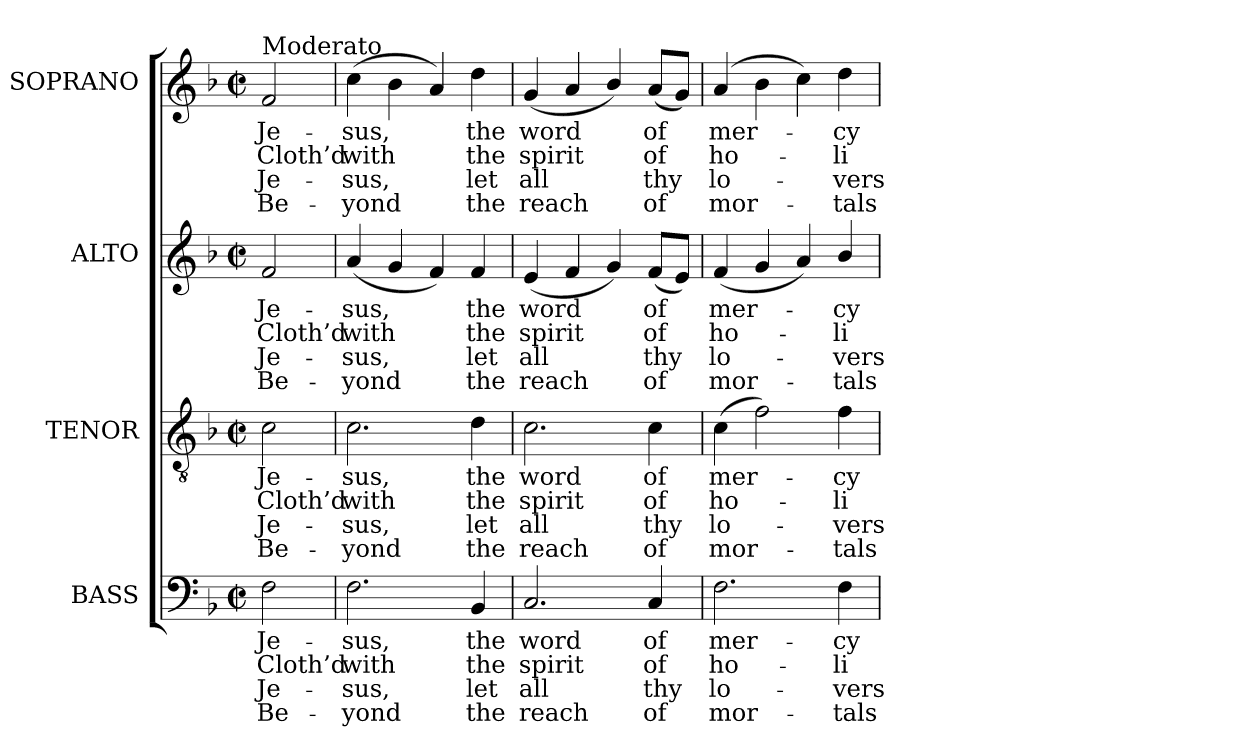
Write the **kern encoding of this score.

**kern	**text	**text	**text	**text	**kern	**text	**text	**text	**text	**kern	**text	**text	**text	**text	**kern	**text	**text	**text	**text
*part4	*part4	*part4	*part4	*part4	*part3	*part3	*part3	*part3	*part3	*part2	*part2	*part2	*part2	*part2	*part1	*part1	*part1	*part1	*part1
*staff4	*staff4	*staff4	*staff4	*staff4	*staff3	*staff3	*staff3	*staff3	*staff3	*staff2	*staff2	*staff2	*staff2	*staff2	*staff1	*staff1	*staff1	*staff1	*staff1
*I"BASS	*	*	*	*	*I"TENOR	*	*	*	*	*I"ALTO	*	*	*	*	*I"SOPRANO	*	*	*	*
*I'B.	*	*	*	*	*I'T.	*	*	*	*	*I'A.	*	*	*	*	*I'S.	*	*	*	*
!!LO:PB:g=z
*clefF4	*	*	*	*	*clefGv2	*	*	*	*	*clefG2	*	*	*	*	*clefG2	*	*	*	*
*	*	*	*	*	*ITrd7c12	*	*	*	*	*	*	*	*	*	*	*	*	*	*
*k[b-]	*	*	*	*	*k[b-]	*	*	*	*	*k[b-]	*	*	*	*	*k[b-]	*	*	*	*
*F:	*	*	*	*	*F:	*	*	*	*	*F:	*	*	*	*	*F:	*	*	*	*
*M2/2	*	*	*	*	*M2/2	*	*	*	*	*M2/2	*	*	*	*	*M2/2	*	*	*	*
*met(c|)	*	*	*	*	*met(c|)	*	*	*	*	*met(c|)	*	*	*	*	*met(c|)	*	*	*	*
=1	=1	=1	=1	=1	=1	=1	=1	=1	=1	=1	=1	=1	=1	=1	=1	=1	=1	=1	=1
!	!LO:LY:b:color=#000000	!LO:LY:b:color=#000000	!LO:LY:b:color=#000000	!LO:LY:b:color=#000000	!	!	!	!	!	!	!	!	!	!	!	!	!	!	!
!	!	!	!	!	!	!LO:LY:b:color=#000000	!LO:LY:b:color=#000000	!LO:LY:b:color=#000000	!LO:LY:b:color=#000000	!	!	!	!	!	!	!	!	!	!
!	!	!	!	!	!	!	!	!	!	!	!LO:LY:b:color=#000000	!LO:LY:b:color=#000000	!LO:LY:b:color=#000000	!LO:LY:b:color=#000000	!	!	!	!	!
!	!	!	!	!	!	!	!	!	!	!	!	!	!	!	!LO:TX:a:t=Moderato	!	!	!	!
!	!	!	!	!	!	!	!	!	!	!	!	!	!	!	!	!LO:LY:b:color=#000000	!LO:LY:b:color=#000000	!LO:LY:b:color=#000000	!LO:LY:b:color=#000000
2Fi\	Je-	Cloth’d	Je-	-Be-	2Ci\	Je-	Cloth’d	Je-	-Be-	2fi/	Je-	Cloth’d	Je-	-Be-	2fi/	Je-	Cloth’d	Je-	-Be-
=2	=2	=2	=2	=2	=2	=2	=2	=2	=2	=2	=2	=2	=2	=2	=2	=2	=2	=2	=2
!	!LO:LY:b:color=#000000	!LO:LY:b:color=#000000	!LO:LY:b:color=#000000	!LO:LY:b:color=#000000	!	!	!	!	!	!	!	!	!	!	!	!	!	!	!
!	!	!	!	!	!	!LO:LY:b:color=#000000	!LO:LY:b:color=#000000	!LO:LY:b:color=#000000	!LO:LY:b:color=#000000	!	!	!	!	!	!	!	!	!	!
!	!	!	!	!	!	!	!	!	!	!	!LO:LY:b:color=#000000	!LO:LY:b:color=#000000	!LO:LY:b:color=#000000	!LO:LY:b:color=#000000	!	!	!	!	!
!	!	!	!	!	!	!	!	!	!	!	!	!	!	!	!	!LO:LY:b:color=#000000	!LO:LY:b:color=#000000	!LO:LY:b:color=#000000	!LO:LY:b:color=#000000
2.Fi\	-sus,	with	-sus,	yond	2.Ci\	-sus,	with	-sus,	yond	(4ai/	-sus,	with	-sus,	yond	(4cci\	-sus,	with	-sus,	yond
.	.	.	.	.	.	.	.	.	.	4gi/	.	.	.	.	4b-i\	.	.	.	.
.	.	.	.	.	.	.	.	.	.	4fi/)	.	.	.	.	4ai/)	.	.	.	.
!	!LO:LY:b:color=#000000	!LO:LY:b:color=#000000	!LO:LY:b:color=#000000	!LO:LY:b:color=#000000	!	!	!	!	!	!	!	!	!	!	!	!	!	!	!
!	!	!	!	!	!	!LO:LY:b:color=#000000	!LO:LY:b:color=#000000	!LO:LY:b:color=#000000	!LO:LY:b:color=#000000	!	!	!	!	!	!	!	!	!	!
!	!	!	!	!	!	!	!	!	!	!	!LO:LY:b:color=#000000	!LO:LY:b:color=#000000	!LO:LY:b:color=#000000	!LO:LY:b:color=#000000	!	!	!	!	!
!	!	!	!	!	!	!	!	!	!	!	!	!	!	!	!	!LO:LY:b:color=#000000	!LO:LY:b:color=#000000	!LO:LY:b:color=#000000	!LO:LY:b:color=#000000
4BB-i/	the	the	let	the	4Di\	the	the	let	the	4fi/	the	the	let	the	4ddi\	the	the	let	the
=3	=3	=3	=3	=3	=3	=3	=3	=3	=3	=3	=3	=3	=3	=3	=3	=3	=3	=3	=3
!	!LO:LY:b:color=#000000	!LO:LY:b:color=#000000	!LO:LY:b:color=#000000	!LO:LY:b:color=#000000	!	!	!	!	!	!	!	!	!	!	!	!	!	!	!
!	!	!	!	!	!	!LO:LY:b:color=#000000	!LO:LY:b:color=#000000	!LO:LY:b:color=#000000	!LO:LY:b:color=#000000	!	!	!	!	!	!	!	!	!	!
!	!	!	!	!	!	!	!	!	!	!	!LO:LY:b:color=#000000	!LO:LY:b:color=#000000	!LO:LY:b:color=#000000	!LO:LY:b:color=#000000	!	!	!	!	!
!	!	!	!	!	!	!	!	!	!	!	!	!	!	!	!	!LO:LY:b:color=#000000	!LO:LY:b:color=#000000	!LO:LY:b:color=#000000	!LO:LY:b:color=#000000
2.Ci/	word	spirit	all	reach	2.Ci\	word	spirit	all	reach	(4ei/	word	spirit	all	reach	(4gi/	word	spirit	all	reach
.	.	.	.	.	.	.	.	.	.	4fi/	.	.	.	.	4ai/	.	.	.	.
.	.	.	.	.	.	.	.	.	.	4gi/)	.	.	.	.	4b-i/)	.	.	.	.
!	!LO:LY:b:color=#000000	!LO:LY:b:color=#000000	!LO:LY:b:color=#000000	!LO:LY:b:color=#000000	!	!	!	!	!	!	!	!	!	!	!	!	!	!	!
!	!	!	!	!	!	!LO:LY:b:color=#000000	!LO:LY:b:color=#000000	!LO:LY:b:color=#000000	!LO:LY:b:color=#000000	!	!	!	!	!	!	!	!	!	!
!	!	!	!	!	!	!	!	!	!	!	!LO:LY:b:color=#000000	!LO:LY:b:color=#000000	!LO:LY:b:color=#000000	!LO:LY:b:color=#000000	!	!	!	!	!
!	!	!	!	!	!	!	!	!	!	!	!	!	!	!	!	!LO:LY:b:color=#000000	!LO:LY:b:color=#000000	!LO:LY:b:color=#000000	!LO:LY:b:color=#000000
4Ci/	of	of	thy	of	4Ci\	of	of	thy	of	(8fi/L	of	of	thy	of	(8ai/L	of	of	thy	of
.	.	.	.	.	.	.	.	.	.	8ei/J)	.	.	.	.	8gi/J)	.	.	.	.
=4	=4	=4	=4	=4	=4	=4	=4	=4	=4	=4	=4	=4	=4	=4	=4	=4	=4	=4	=4
!	!LO:LY:b:color=#000000	!LO:LY:b:color=#000000	!LO:LY:b:color=#000000	!LO:LY:b:color=#000000	!	!	!	!	!	!	!	!	!	!	!	!	!	!	!
!	!	!	!	!	!	!LO:LY:b:color=#000000	!LO:LY:b:color=#000000	!LO:LY:b:color=#000000	!LO:LY:b:color=#000000	!	!	!	!	!	!	!	!	!	!
!	!	!	!	!	!	!	!	!	!	!	!LO:LY:b:color=#000000	!LO:LY:b:color=#000000	!LO:LY:b:color=#000000	!LO:LY:b:color=#000000	!	!	!	!	!
!	!	!	!	!	!	!	!	!	!	!	!	!	!	!	!	!LO:LY:b:color=#000000	!LO:LY:b:color=#000000	!LO:LY:b:color=#000000	!LO:LY:b:color=#000000
2.Fi\	mer-	ho-	lo-	-mor-	(4Ci\	mer-	ho-	lo-	-mor-	(4fi/	mer-	ho-	lo-	-mor-	(4ai/	mer-	ho-	lo-	-mor-
.	.	.	.	.	2Fi\)	.	.	.	.	4gi/	.	.	.	.	4b-i\	.	.	.	.
.	.	.	.	.	.	.	.	.	.	4ai/)	.	.	.	.	4cci\)	.	.	.	.
!	!LO:LY:b:color=#000000	!LO:LY:b:color=#000000	!LO:LY:b:color=#000000	!LO:LY:b:color=#000000	!	!	!	!	!	!	!	!	!	!	!	!	!	!	!
!	!	!	!	!	!	!LO:LY:b:color=#000000	!LO:LY:b:color=#000000	!LO:LY:b:color=#000000	!LO:LY:b:color=#000000	!	!	!	!	!	!	!	!	!	!
!	!	!	!	!	!	!	!	!	!	!	!LO:LY:b:color=#000000	!LO:LY:b:color=#000000	!LO:LY:b:color=#000000	!LO:LY:b:color=#000000	!	!	!	!	!
!	!	!	!	!	!	!	!	!	!	!	!	!	!	!	!	!LO:LY:b:color=#000000	!LO:LY:b:color=#000000	!LO:LY:b:color=#000000	!LO:LY:b:color=#000000
4Fi\	-cy	-li-	-vers	tals	4Fi\	-cy	-li-	-vers	tals	4b-i/	-cy	-li-	-vers	tals	4ddi\	-cy	-li-	-vers	tals
=	=	=	=	=	=	=	=	=	=	=	=	=	=	=	=	=	=	=	=
*-	*-	*-	*-	*-	*-	*-	*-	*-	*-	*-	*-	*-	*-	*-	*-	*-	*-	*-	*-
